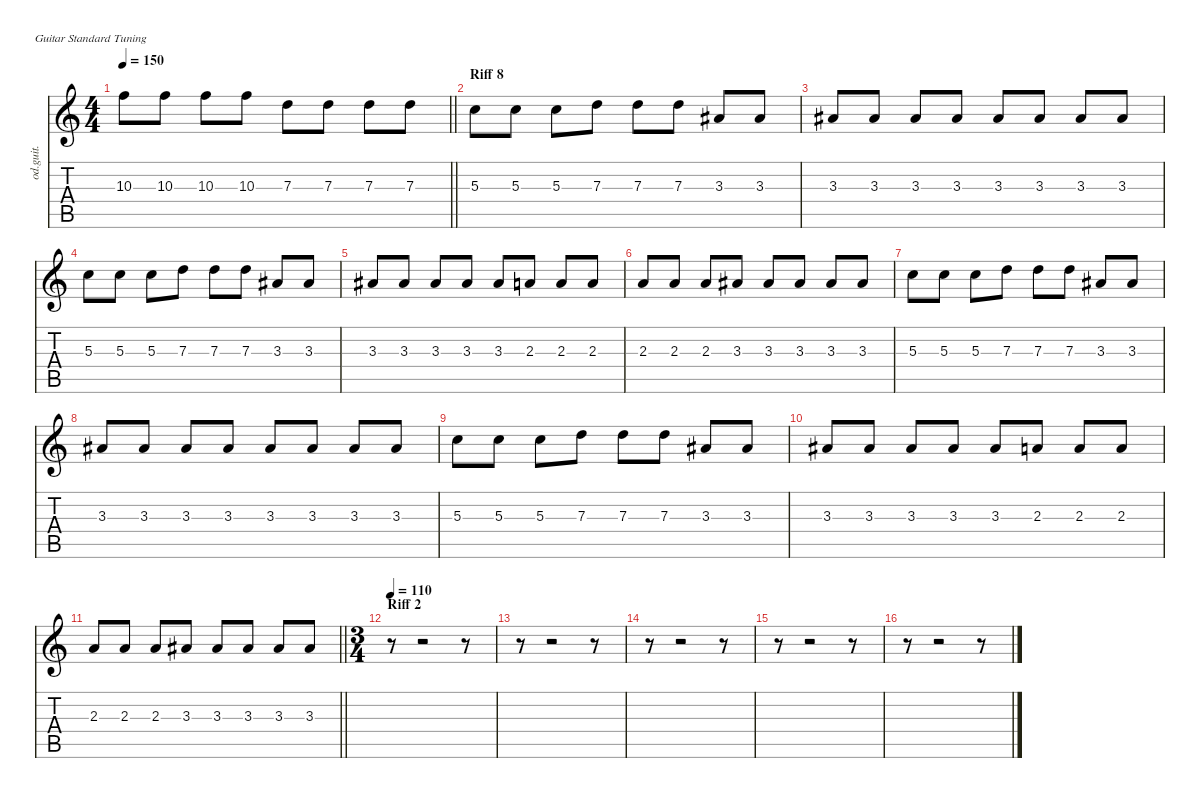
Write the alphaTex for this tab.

\defaultSystemsLayout 4
\hideDynamics
\bracketExtendMode nobrackets
\otherSystemsTrackNameOrientation horizontal
\track ("Lead guitar 2" "od.guit.") {instrument overdrivenguitar}
\staff {score tabs}
\tuning (E4 B3 G3 D3 A2 E2)
\ts (4 4)
\tempo 150
\clef g2
\barLineRight lightlight
\ks c
10.3.8{dy f beam Down} 10.3.8{beam Down} 10.3.8{beam Down} 10.3.8{beam Down} 7.3.8{beam Down} 7.3.8{beam Down} 7.3.8{beam Down} 7.3.8{beam Down} |
\section ("" "Riff 8")
5.3.8{beam Down} 5.3.8{beam Down} 5.3.8{beam Down} 7.3.8{beam Down} 7.3.8{beam Down} 7.3.8{beam Down} 3.3{acc #}.8{beam Up} 3.3{acc #}.8{beam Up} |
3.3{acc #}.8{beam Up} 3.3{acc #}.8{beam Up} 3.3{acc #}.8{beam Up} 3.3{acc #}.8{beam Up} 3.3{acc #}.8{beam Up} 3.3{acc #}.8{beam Up} 3.3{acc #}.8{beam Up} 3.3{acc #}.8{beam Up} |
5.3.8{beam Down} 5.3.8{beam Down} 5.3.8{beam Down} 7.3.8{beam Down} 7.3.8{beam Down} 7.3.8{beam Down} 3.3{acc #}.8{beam Up} 3.3{acc #}.8{beam Up} |
3.3{acc #}.8{beam Up} 3.3{acc #}.8{beam Up} 3.3{acc #}.8{beam Up} 3.3{acc #}.8{beam Up} 3.3{acc #}.8{beam Up} 2.3.8{beam Up} 2.3.8{beam Up} 2.3.8{beam Up} |
2.3.8{beam Up} 2.3.8{beam Up} 2.3.8{beam Up} 3.3{acc #}.8{beam Up} 3.3{acc #}.8{beam Up} 3.3{acc #}.8{beam Up} 3.3{acc #}.8{beam Up} 3.3{acc #}.8{beam Up} |
5.3.8{beam Down} 5.3.8{beam Down} 5.3.8{beam Down} 7.3.8{beam Down} 7.3.8{beam Down} 7.3.8{beam Down} 3.3{acc #}.8{beam Up} 3.3{acc #}.8{beam Up} |
3.3{acc #}.8{beam Up} 3.3{acc #}.8{beam Up} 3.3{acc #}.8{beam Up} 3.3{acc #}.8{beam Up} 3.3{acc #}.8{beam Up} 3.3{acc #}.8{beam Up} 3.3{acc #}.8{beam Up} 3.3{acc #}.8{beam Up} |
5.3.8{beam Down} 5.3.8{beam Down} 5.3.8{beam Down} 7.3.8{beam Down} 7.3.8{beam Down} 7.3.8{beam Down} 3.3{acc #}.8{beam Up} 3.3{acc #}.8{beam Up} |
3.3{acc #}.8{beam Up} 3.3{acc #}.8{beam Up} 3.3{acc #}.8{beam Up} 3.3{acc #}.8{beam Up} 3.3{acc #}.8{beam Up} 2.3.8{beam Up} 2.3.8{beam Up} 2.3.8{beam Up} |
\barLineRight lightlight
2.3.8{beam Up} 2.3.8{beam Up} 2.3.8{beam Up} 3.3{acc #}.8{beam Up} 3.3{acc #}.8{beam Up} 3.3{acc #}.8{beam Up} 3.3{acc #}.8{beam Up} 3.3{acc #}.8{beam Up} |
\ts (3 4)
\beaming (8 2 2 2 2)
\section ("" "Riff 2")
\tempo 110
r.8{beam Down} r.2{beam Down} r.8{beam Down} |
r.8{beam Down} r.2{beam Down} r.8{beam Down} |
r.8{beam Down} r.2{beam Down} r.8{beam Down} |
r.8{beam Down} r.2{beam Down} r.8{beam Down} |
r.8{beam Down} r.2{beam Down} r.8{beam Down}
